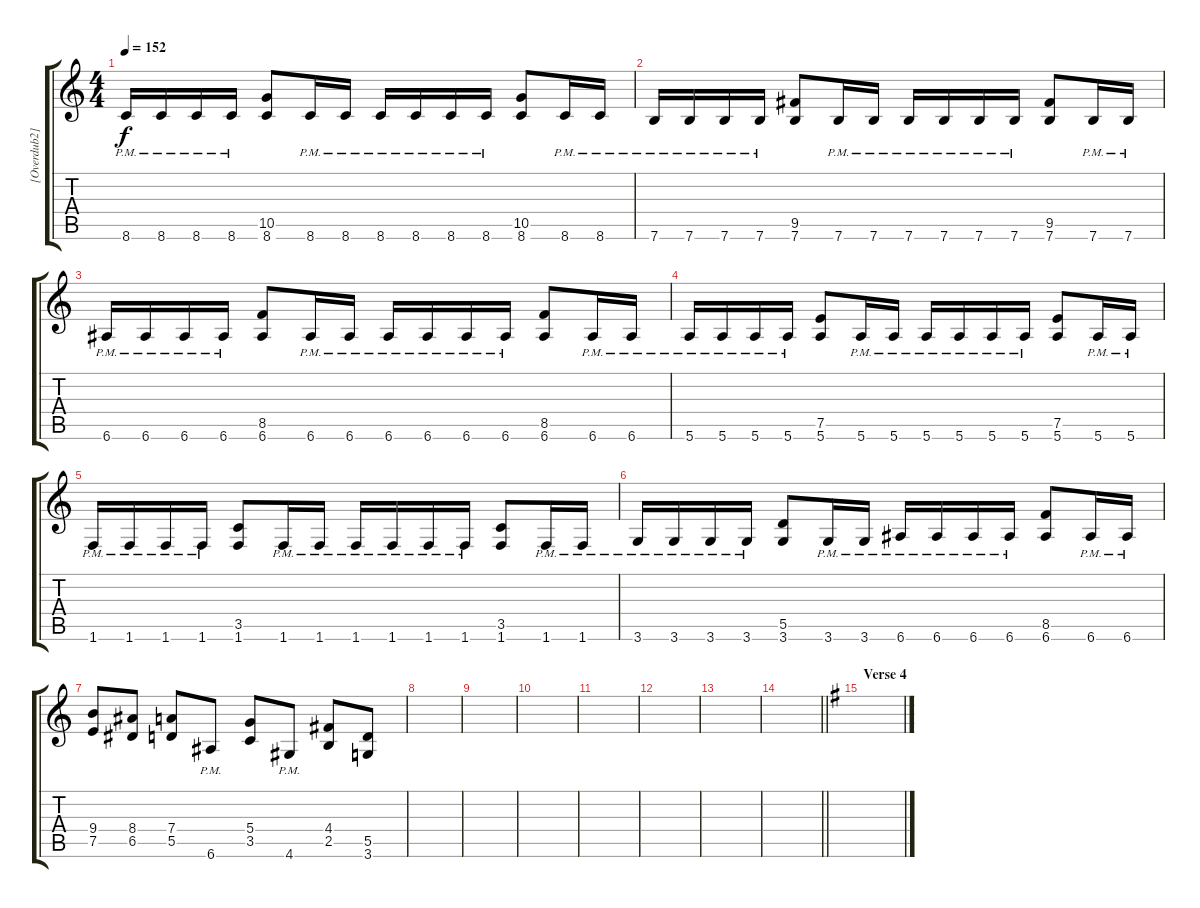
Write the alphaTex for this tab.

\track ("[Overdub2]" "[Overdub2]") {instrument distortionguitar}
\staff {score tabs}
\tuning (E4 B3 G3 D3 A2 E2) {hide}
\ts (4 4)
\tempo 152
\clef g2
\ks c
8.6{pm}.16{dy f} 8.6{pm}.16 8.6{pm}.16 8.6{pm}.16 (10.5 8.6).8 8.6{pm}.16 8.6{pm}.16 8.6{pm}.16 8.6{pm}.16 8.6{pm}.16 8.6{pm}.16 (10.5 8.6).8 8.6{pm}.16 8.6{pm}.16 |
7.6{pm}.16 7.6{pm}.16 7.6{pm}.16 7.6{pm}.16 (9.5 7.6).8 7.6{pm}.16 7.6{pm}.16 7.6{pm}.16 7.6{pm}.16 7.6{pm}.16 7.6{pm}.16 (9.5 7.6).8 7.6{pm}.16 7.6{pm}.16 |
6.6{pm}.16 6.6{pm}.16 6.6{pm}.16 6.6{pm}.16 (8.5 6.6).8 6.6{pm}.16 6.6{pm}.16 6.6{pm}.16 6.6{pm}.16 6.6{pm}.16 6.6{pm}.16 (8.5 6.6).8 6.6{pm}.16 6.6{pm}.16 |
5.6{pm}.16 5.6{pm}.16 5.6{pm}.16 5.6{pm}.16 (7.5 5.6).8 5.6{pm}.16 5.6{pm}.16 5.6{pm}.16 5.6{pm}.16 5.6{pm}.16 5.6{pm}.16 (7.5 5.6).8 5.6{pm}.16 5.6{pm}.16 |
1.6{pm}.16 1.6{pm}.16 1.6{pm}.16 1.6{pm}.16 (3.5 1.6).8 1.6{pm}.16 1.6{pm}.16 1.6{pm}.16 1.6{pm}.16 1.6{pm}.16 1.6{pm}.16 (3.5 1.6).8 1.6{pm}.16 1.6{pm}.16 |
3.6{pm}.16 3.6{pm}.16 3.6{pm}.16 3.6{pm}.16 (5.5 3.6).8 3.6{pm}.16 3.6{pm}.16 6.6{pm}.16 6.6{pm}.16 6.6{pm}.16 6.6{pm}.16 (8.5 6.6).8 6.6{pm}.16 6.6{pm}.16 |
(9.4 7.5).8 (8.4 6.5).8 (7.4 5.5).8 6.6{pm}.8 (5.4 3.5).8 4.6{pm}.8 (4.4 2.5).8 (5.5 3.6).8 |
|
|
|
|
|
|
\barLineRight lightlight
|
\section ("" "Verse 4")
\ks g
